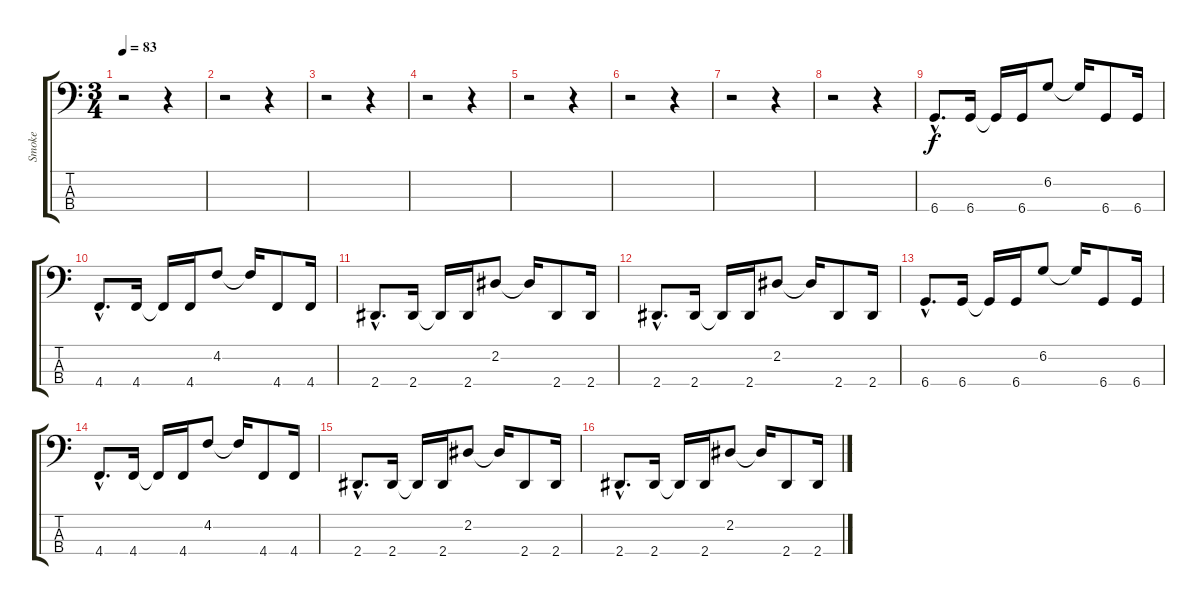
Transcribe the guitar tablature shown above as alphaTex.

\track ("Smoke" "Smoke") {instrument electricbassfinger}
\staff {score tabs}
\tuning (Gb2 Db2 Ab1 Db1) {hide}
\ts (3 4)
\tempo 83
\clef f4
\ks c
r.2{dy f instrument electricbassfinger} r.4 |
r.2 r.4 |
r.2 r.4 |
r.2 r.4 |
r.2 r.4 |
r.2 r.4 |
r.2 r.4 |
r.2 r.4 |
6.4{hac}.8{d} 6.4.16 6.4{t}.16 6.4.16 6.2.8 6.2{t}.16 6.4.8 6.4.16 |
4.4{hac}.8{d} 4.4.16 4.4{t}.16 4.4.16 4.2.8 4.2{t}.16 4.4.8 4.4.16 |
2.4{hac}.8{d} 2.4.16 2.4{t}.16 2.4.16 2.2.8 2.2{t}.16 2.4.8 2.4.16 |
2.4{hac}.8{d} 2.4.16 2.4{t}.16 2.4.16 2.2.8 2.2{t}.16 2.4.8 2.4.16 |
6.4{hac}.8{d} 6.4.16 6.4{t}.16 6.4.16 6.2.8 6.2{t}.16 6.4.8 6.4.16 |
4.4{hac}.8{d} 4.4.16 4.4{t}.16 4.4.16 4.2.8 4.2{t}.16 4.4.8 4.4.16 |
2.4{hac}.8{d} 2.4.16 2.4{t}.16 2.4.16 2.2.8 2.2{t}.16 2.4.8 2.4.16 |
2.4{hac}.8{d} 2.4.16 2.4{t}.16 2.4.16 2.2.8 2.2{t}.16 2.4.8 2.4.16
